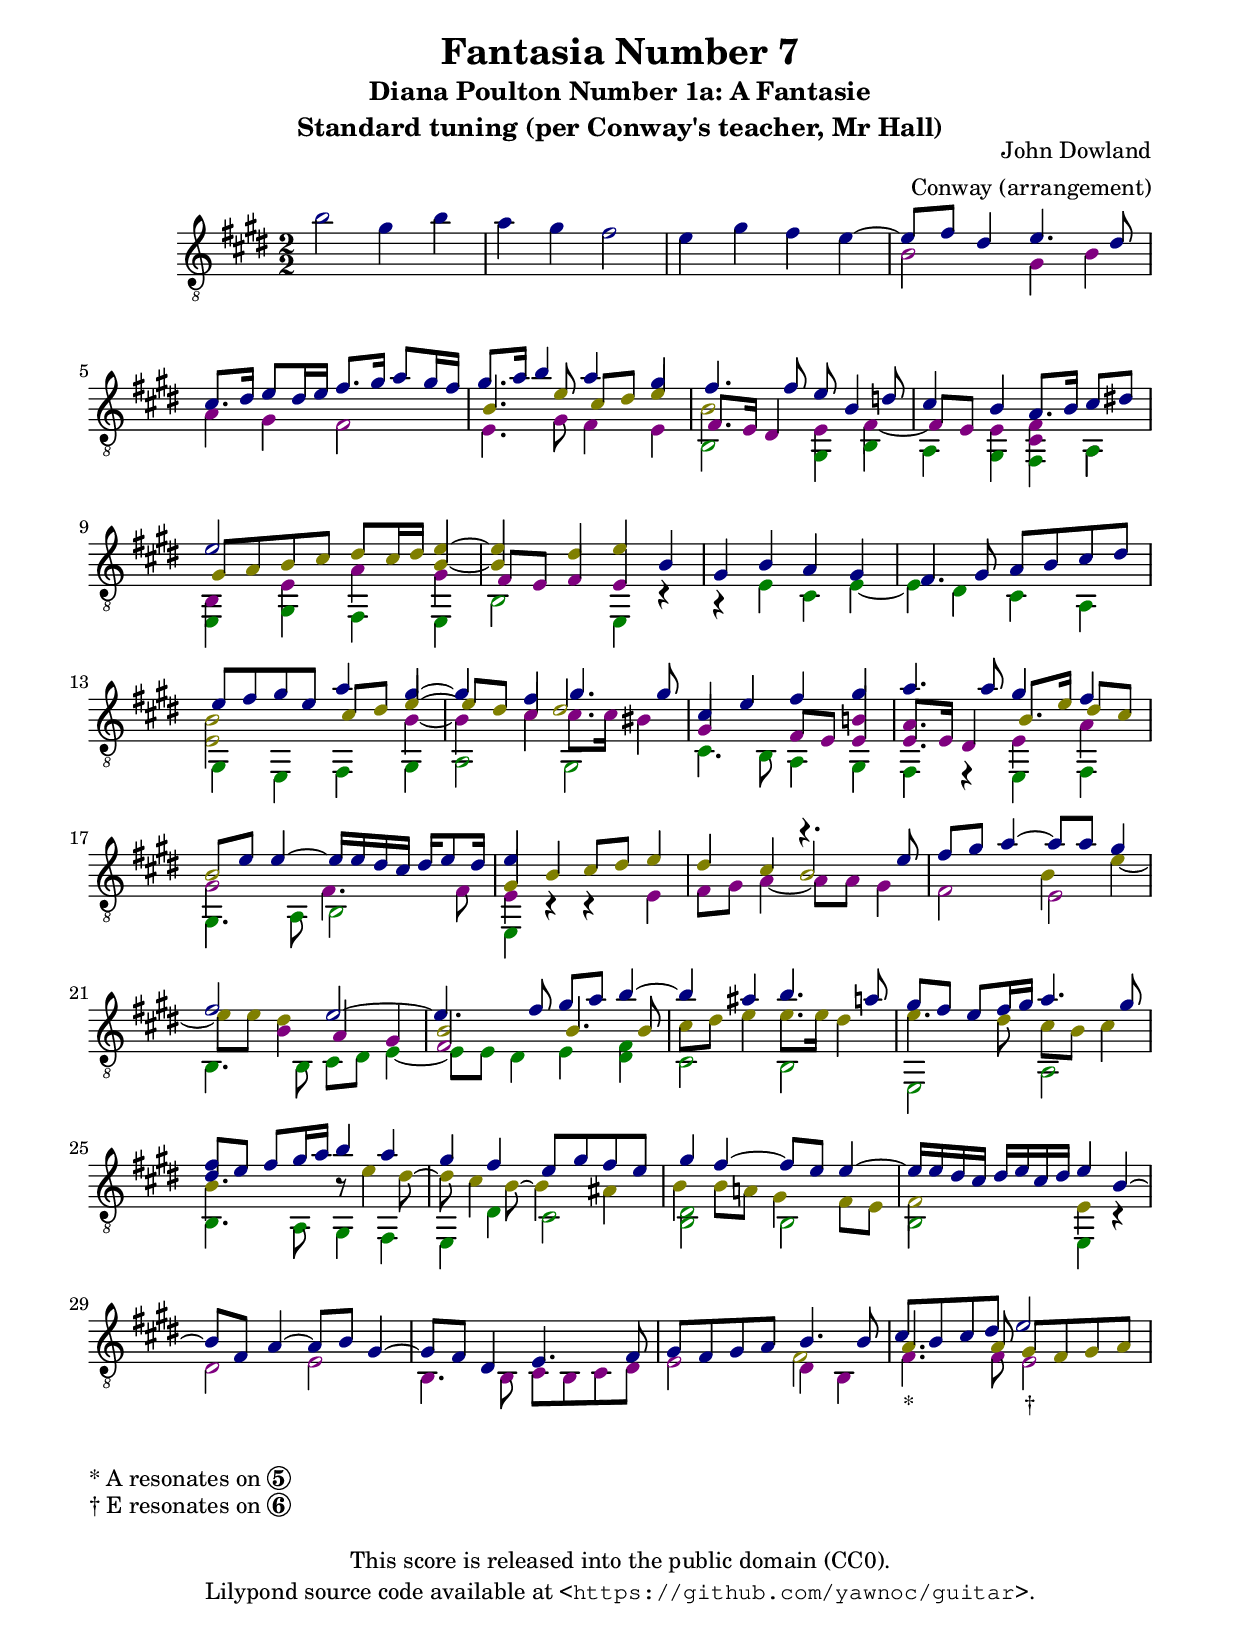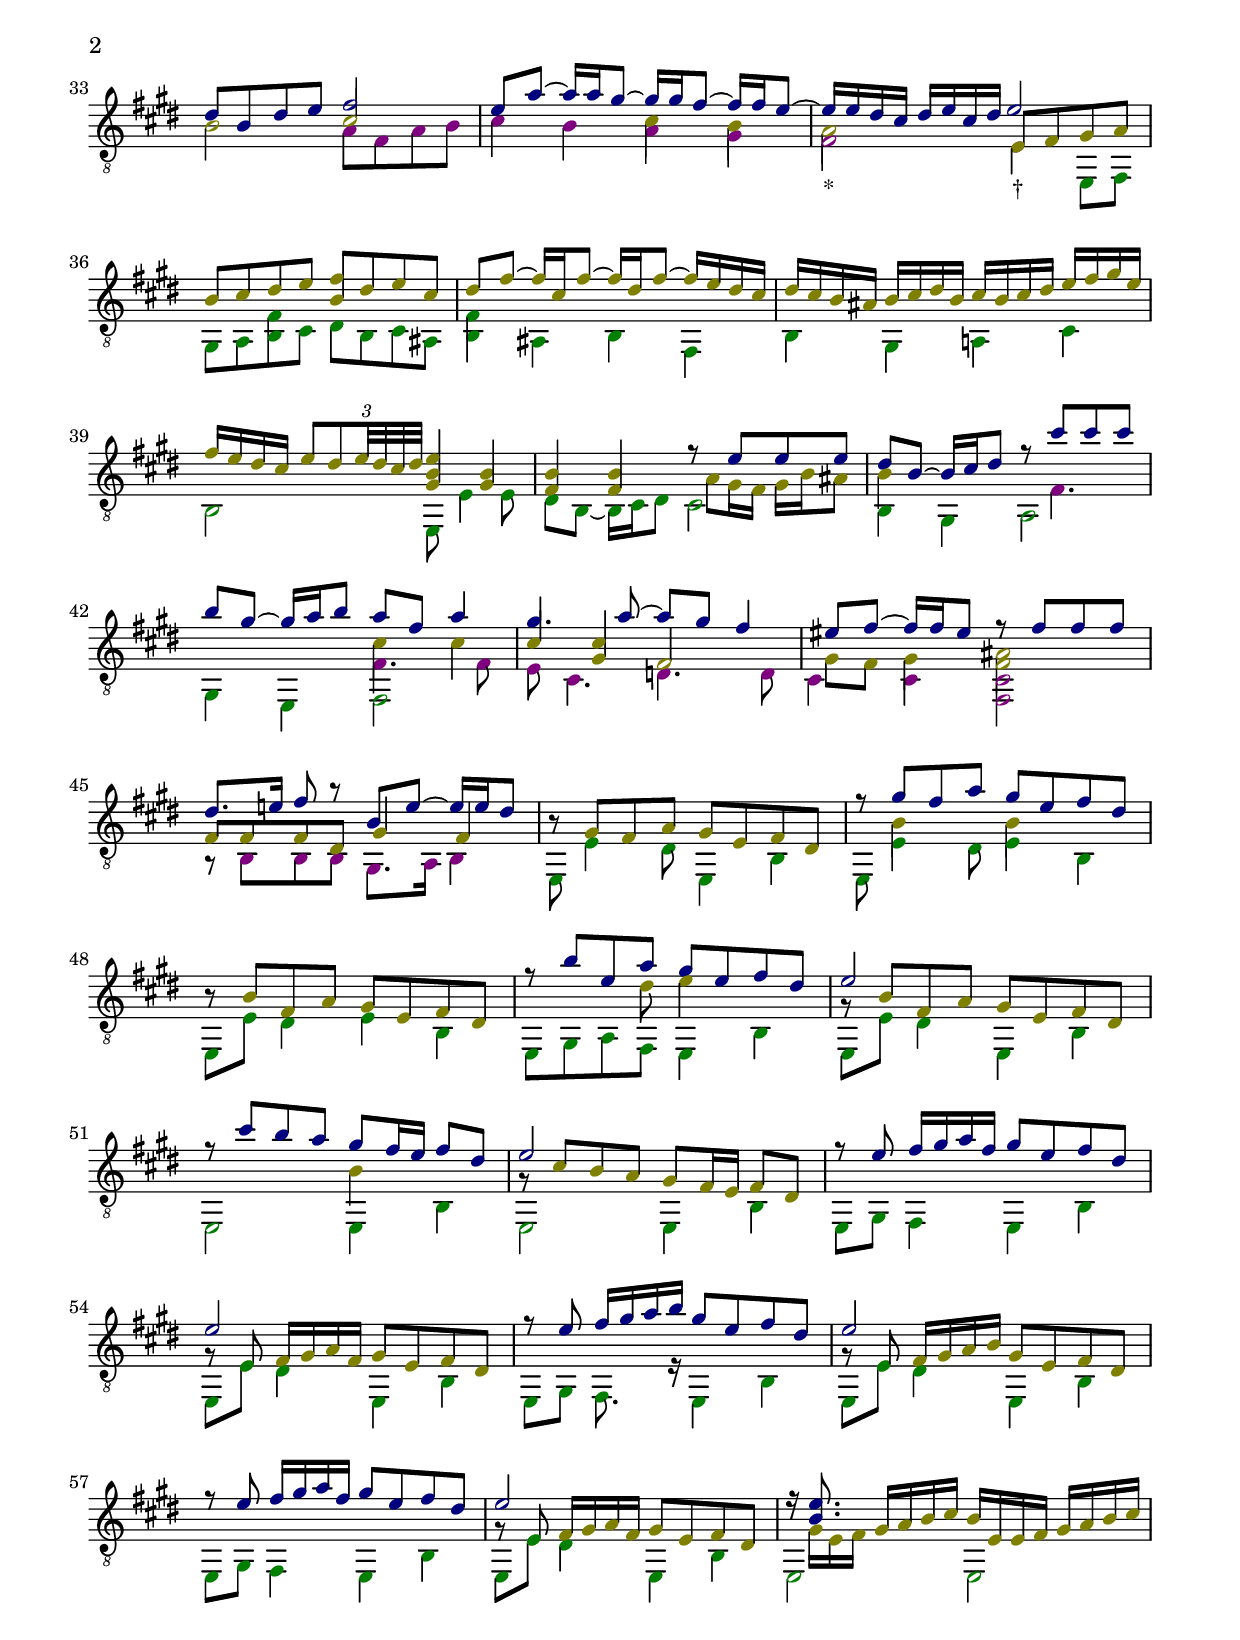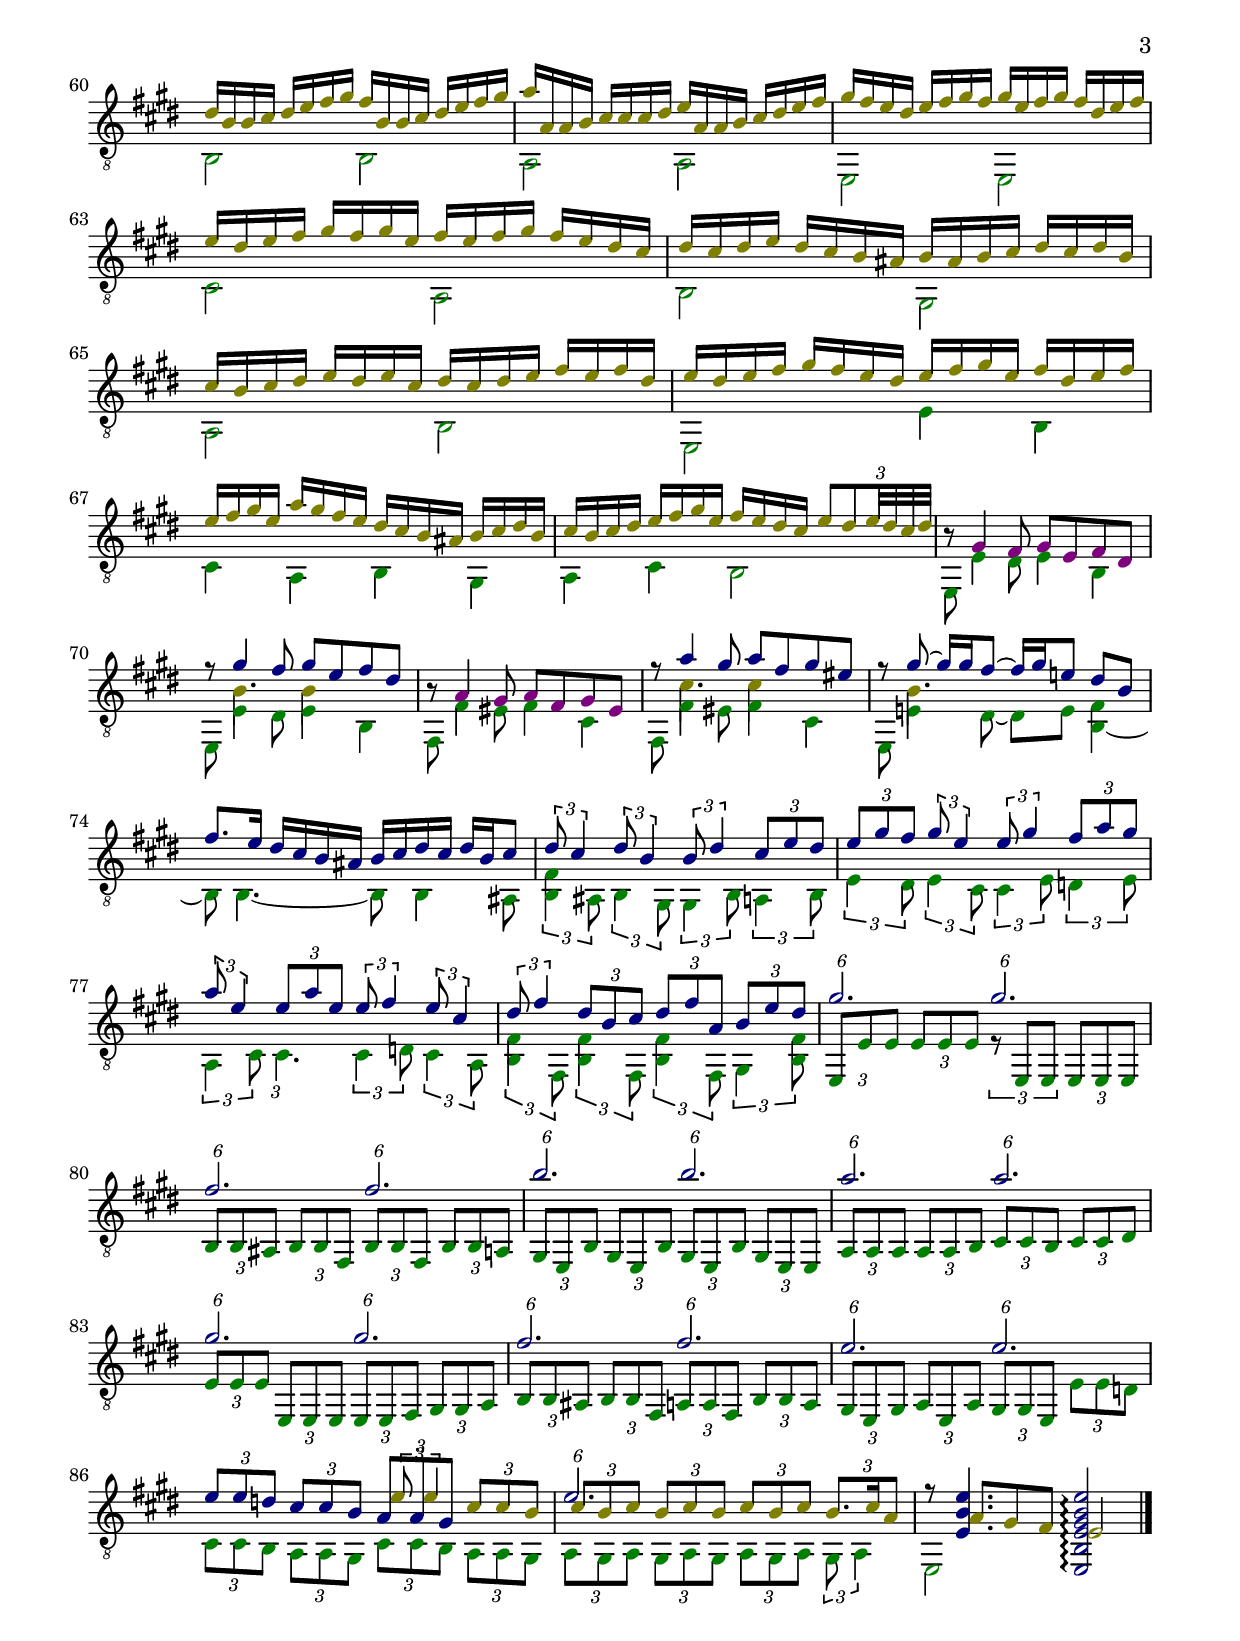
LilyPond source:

\version "2.18.2"


%%%%%%%%%%%%%%%%%%%%%%%%%%%%%%%%%%%%%%%%%%%%%%%%%%%%%%%%%%%%%%%%
% General
%%%%%%%%%%%%%%%%%%%%%%%%%%%%%%%%%%%%%%%%%%%%%%%%%%%%%%%%%%%%%%%%

\paper {
  top-margin = 1.5\cm
  left-margin = 1.5\cm
  right-margin = 1.5\cm
  bottom-margin = 1.5\cm
  ragged-last-bottom = ##f
  footnote-separator-markup = \markup { \vspace #1.5 }
}

globalSettings = {
  \accidentalStyle modern
  \compressFullBarRests
  \mergeDifferentlyHeadedOn
  \mergeDifferentlyDottedOn
  \numericTimeSignature
  \pointAndClickOff
  \override TextScript.extra-offset = #'(0 . 0.7)
  \override Score.FootnoteItem.annotation-line = ##f
}

origin-url = "https://github.com/yawnoc/guitar"

\header {
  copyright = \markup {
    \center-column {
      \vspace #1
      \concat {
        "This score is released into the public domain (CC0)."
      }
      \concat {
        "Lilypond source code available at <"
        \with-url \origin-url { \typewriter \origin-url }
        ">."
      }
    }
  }
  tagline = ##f
}

triplet = #(define-music-function
  (parser location music) (ly:music?)
  #{
    \tuplet 3/2 { $music }
  #}
)

tripletDuple = #(define-music-function
  (parser location music) (ly:music?)
  #{
    \tuplet 6/4 { $music }
  #}
)

overrideBeamedStemLengths = #(define-scheme-function
  (parser location lengths) (list?)
  #{
    \override Stem.details.beamed-lengths = $lengths
  #}
)
revertBeamedStemLengths = { \revert Stem.details.beamed-lengths }

overrideBeamVerticalPositions = #(define-scheme-function
  (parser location positions) (pair?)
  #{
    \override Beam.positions = $positions
  #}
)

%%%%%%%%%%%%%%%%%%%%%%%%%%%%%%%%%%%%%%%%%%%%%%%%%%%%%%%%%%%%%%%%
% Semantic bar lines
%%%%%%%%%%%%%%%%%%%%%%%%%%%%%%%%%%%%%%%%%%%%%%%%%%%%%%%%%%%%%%%%

barLineGoto = { \bar "||" }
barLineKeyChange = { \bar "||" }
barLineEnd = { \bar "|." }

%%%%%%%%%%%%%%%%%%%%%%%%%%%%%%%%%%%%%%%%%%%%%%%%%%%%%%%%%%%%%%%%
% Guitar notation
%%%%%%%%%%%%%%%%%%%%%%%%%%%%%%%%%%%%%%%%%%%%%%%%%%%%%%%%%%%%%%%%

stringNumbersAbove = { \set stringNumberOrientations = #'(up) }
stringNumbersBelow = { \set stringNumberOrientations = #'(down) }

fingeringAbove = { \set fingeringOrientations = #'(up) }
fingeringBelow = { \set fingeringOrientations = #'(down) }
fingeringAleft = { \set fingeringOrientations = #'(left) }
fingeringAright = { \set fingeringOrientations = #'(right) }

startGraceMusic = {
  <>(
  \override Fingering.font-size = -6
}
stopGraceMusic = {
  \revert Fingering.font-size
  <>)
}

overrideHorizontalShift = #(define-scheme-function
  (parser location distance) (number?)
  #{
    \override NoteColumn.force-hshift = $distance
  #}
)
revertHorizontalShift = { \revert NoteColumn.force-hshift }

barreSpan = #(define-music-function
  (parser location label offsetPair music)
  (string? (pair? (cons 0 0)) ly:music?)
  (let
    (
      (elements (extract-named-music music '(NoteEvent EventChord)))
    )
    (if
      (pair? elements)
      (let
        (
          (first-element (first elements))
          (last-element (last elements))
        )
        (set!
          (ly:music-property first-element 'articulations)
          (cons
            (make-music 'TextSpanEvent 'span-direction -1)
            (ly:music-property first-element 'articulations)
          )
        )
        (set!
          (ly:music-property last-element 'articulations)
          (cons
            (make-music 'TextSpanEvent 'span-direction 1)
            (ly:music-property last-element 'articulations)
          )
        )
      )
    )
  )
  #{
    \once \override TextSpanner.font-shape = #'upright
    \once \override TextSpanner.style = #'line
    \once \override TextSpanner.extra-offset = #offsetPair
    \once \override TextSpanner.bound-details = #`(
      (left
        (text . ,#{ \markup { \raise #-0.7 { #label \hspace #0.7 }} #})
        (Y . 0)
        (padding . -0.8)
        (attach-dir . -2)
      )
      (right
        (text . ,#{ \markup { \draw-line #'(0 . -1.3) } #}) ;; draw hook
        (Y . 0)
        (padding . -0.5)
        (attach-dir . 2)
      )
    )
    \once \override TextSpanner #'after-line-breaking = #(lambda (grob)
      (let*
        (
          (originalGrob (ly:grob-original grob))
          (splitGrobs (ly:spanner-broken-into originalGrob))
        )
        (if
          (and
            (>= (length splitGrobs) 2)
            (not (eq? (car (last-pair splitGrobs)) grob))
          )
          (begin
            (ly:grob-set-nested-property! grob
              '(bound-details right text)
              #{ \markup { \draw-line #'(0 . 0) } #} ;; suppress draw hook
            )
            (ly:grob-set-property! grob
              'extra-offset
              (cons
                (car offsetPair)
                (+ (cdr offsetPair) 0.7) ;; correction for suppressed hook
              )
            )
            (ly:grob-set-nested-property! grob
              '(bound-details right padding)
              #'-3 ;; increase spanner length
            )
          )
        )
      )
    )
    $music
  #}
)

barre = #(define-scheme-function
  (parser location label) (string?)
  #{
    \markup {
      \center-align {
        \hspace #0.7
        $label
      }
    }
  #}
)

nudgeNextBarre = #(define-scheme-function
  (parser location distance) (number?)
  #{
    \once \override TextScript.X-offset = $distance
  #}
)

position = #(define-scheme-function
  (parser location label) (string?)
  #{
    \markup {
      \center-align {
        \hspace #0.5
        $label
      }
    }
  #}
)

#(define-markup-command
  (markupString layout properties stringNumber) (markup?)
  (interpret-markup layout properties
    #{
      \markup \circle { \bold #stringNumber }
    #}
  )
)

#(define-markup-command
  (resonatesOn layout properties note stringNumber) (markup? markup?)
  (interpret-markup layout properties
    #{
      \markup { #note "resonates on" \markupString #stringNumber }
    #}
  )
)

%%%%%%%%%%%%%%%%%%%%%%%%%%%%%%%%%%%%%%%%%%%%%%%%%%%%%%%%%%%%%%%%
% Goto statements
%%%%%%%%%%%%%%%%%%%%%%%%%%%%%%%%%%%%%%%%%%%%%%%%%%%%%%%%%%%%%%%%

overrideGotoVisibility = {
  \once \override Score.RehearsalMark #'break-visibility = #'#(#t #t #f)
}

makeGotoMark = #(define-scheme-function
  (parser location label) (string?)
  #{
    \mark \markup { \small \italic $label }
  #}
)

simultaneousMarkSeparator = {
  \cadenzaOn
    s1073741824 % stupid, but works
  \cadenzaOff
}

coda = {
  \overrideGotoVisibility
  \mark \markup { \musicglyph #"scripts.coda" }
}

fine = {
  \overrideGotoVisibility
  \makeGotoMark Fine
}

dcAlCoda = {
  \overrideGotoVisibility
  \makeGotoMark "D.C. al Coda"
}

dcAlFine = {
  \overrideGotoVisibility
  \makeGotoMark "D.C. al Fine"
}

toCoda = {
  \overrideGotoVisibility
  \makeGotoMark "to Coda"
}



\header {
  title = "Fantasia Number 7"
  subtitle = \markup {
    \center-column {
      "Diana Poulton Number 1a: A Fantasie"
      "Standard tuning (per Conway's teacher, Mr Hall)"
    }
  }
  composer = "John Dowland"
  arranger = "Conway (arrangement)"
}


initialSignatures = {
  \clef "treble_8"
  \key e \major
  \time 2/2
  \set Timing.beamExceptions = #'()
  \set Timing.baseMoment = #(ly:make-moment 1/4)
  \set Timing.beatStructure = #'(1 1 1 1)
  \set Timing.beamExceptions = #'(
    (
      end
        .
      (
        ((1 . 8) . (4 4)) ;; quavers by fours
        ((1 . 12) . (3 3 3 3)) ;; anything shorter by beat
      )
    )
  )
}


highVoiceMusic = {
  
  \override NoteHead.color = #darkblue
  
  % Main theme high
  \barNumberCheck #1
  \relative c'' {
    \stemDown
    b2 gis4 b |
    a gis fis2 |
    e4 gis fis e~ |
    \stemUp
    e8 fis dis4 e4. dis8 |
    cis8. dis16 e8 dis16 e fis8. gis16 a8 gis16 fis |
    gis8. a16 b4 a gis |
    \once \overrideHorizontalShift #0.3 fis4. fis8 e8 b4 d8 |
    cis4 b a8. b16 cis8 dis |
    e2 s2 |
    s2 s4
  }
  
  % Main theme low
  \barNumberCheck #10
  \relative c' {
    b4 |
    gis b a gis |
    fis4. gis8 a b cis dis |
    e fis gis e a4 gis~ |
    gis
      \shiftOn
        \once \overrideHorizontalShift #0
        fis
      \shiftOff
      \once \overrideHorizontalShift #0.45 gis4. gis8 |
    cis,4 e fis gis |
    a4. a8 gis4 fis |
    b,8 e e4~ e16 e dis cis dis16 e8 dis16 |
    e4
  }
  
  % Tee-tee taa high
  \barNumberCheck #18
  \relative c'' {
    s4 s2 |
    s2 c4.\rest e,8 |
    fis8 gis a4~ a8 a gis4 |
    fis2 e2~ |
    \once \overrideHorizontalShift #-0.25 e4. fis8 gis8 a b4~ |
    b ais b4. a8 |
    gis8 fis e8 fis16 gis a4. gis8 |
    <fis dis>8 e fis8 gis16 a b4 a |
    gis fis e8 gis fis e |
    gis4 fis~ fis8 e e4~ |
    e16 e dis cis dis e cis dis e4
  }
  
  % Tee-tee taa low
  \barNumberCheck #28
  \relative c' {
    b4~ |
    b8 fis a4~ a8 b gis4~ |
    gis8 fis dis4 e4. fis8 |
    gis fis gis a b4. b8 |
    \shiftOn
    \overrideHorizontalShift #-0.45 cis b cis dis e2 |
    \revertHorizontalShift
    dis8 b dis e \once \overrideHorizontalShift #0 fis2 |
    \shiftOff
    e8 a~ a16 a gis8~ gis16 gis fis8~ fis16 fis e8~ |
    e16 e dis cis dis e cis dis
      \shiftOn
        \once \overrideHorizontalShift #-0.3 e2 |
      \shiftOff
  }
  
  % Ascending scale
  \barNumberCheck #36
  {
    s1 * 3 |
    s2
  }
  
  % Tee-tee-tee
  \barNumberCheck #39
  \relative c' {
    s2 |
    s2 r8 e e e |
    dis b~ b16 cis dis8 r8 cis' cis cis |
    b8 gis~ gis16 a b8 a8 fis a4 |
    gis4. a8~ a gis fis4 |
    eis8 fis~ fis16 fis eis8 r8 fis fis fis |
    dis8. e16 fis8 r b,8 e~ e16 e dis8 |
  }
  
  % Majestic theme
  \barNumberCheck #46
  \relative c'' {
    s1 |
    r8 gis fis a gis e fis dis |
    s1 |
    r8 b' e, a gis e fis dis |
    e2 s2 |
    r8 cis' b a gis8 fis16 e fis8 dis |
    e2 s2 |
    r8 e fis16 gis a fis gis8 e fis dis |
    e2 s2 |
    r8 e fis16 gis a b gis8 e fis dis |
    e2 s2 |
    r8 e fis16 gis a fis gis8 e fis dis |
    e2 s2 |
  }
  
  % Scale runs
  \barNumberCheck #59
  \relative c' {
    r16 <e b>8. s4 s2 |
    s1 * 9 |
  }
  
  % Majestic interlude
  \barNumberCheck #69
  \relative c'' {
    s1 |
    r8 gis4 fis8 gis e fis dis |
    s1 |
    r8 a'4 gis8 a fis gis eis |
    r8 gis~ gis16 gis fis8~ fis16 gis e8 dis b |
    fis'8. e16 dis cis b ais
      b16 cis dis cis dis b cis8 |
  }
  
  % Triplet runs
  \barNumberCheck #75
  \relative c' {
    \triplet { dis8 cis4 } \triplet { dis8 b4 }
      \triplet { b8 dis4 } \triplet { cis8 e dis } |
    \triplet { e8 gis fis } \triplet { gis8 e4 }
      \triplet { e8 gis4 } \triplet { fis8 a gis } |
    \triplet { a8 e4 } \triplet { e8 a e }
      \triplet { e8 fis4 } \triplet { e8 cis4 } |
    \triplet { dis8 fis4 } \triplet { dis8 b cis }
      \triplet { dis8 fis a, } \triplet { b e dis } |
    \tripletDuple { gis2. } \tripletDuple { gis } |
    \tripletDuple { fis } \tripletDuple { fis } |
    \tripletDuple { b } \tripletDuple { b } |
    \tripletDuple { a } \tripletDuple { a } |
    \tripletDuple { gis } \tripletDuple { gis } |
    \tripletDuple { fis } \tripletDuple { fis } |
    \tripletDuple { e } \tripletDuple { e } |
    \triplet { e8 e d } \triplet { cis cis b }
      \triplet { a a gis } s4 |
    \tripletDuple { e'2. } s2 |
  }
  
  % Finishing chords
  \barNumberCheck #88
  \relative c {
    r8 <e b' e>4.
      <e, b' e gis b e>2 \arpeggio
      \barLineEnd
  }
  
}


lowVoiceMusic = {
  
  \override NoteHead.color = #darkgreen
  
  % Main theme high
  \barNumberCheck #1
  \relative c {
    s1 * 6 |
    b2 gis4 b |
    a gis fis a |
    e gis fis e |
    b'2 e,4
  }
  
  % Main theme low
  \barNumberCheck #10
  \relative c {
    r4 |
    r4 e cis e~ |
    e dis cis a |
    gis e fis gis |
    a2 gis |
    cis4. b8 a4 gis |
    fis r e fis |
    \shiftOn
    \overrideHorizontalShift #0
      gis4.
    \shiftOff
      a8 b2 |
    e,4
  }
  
  % Tee-tee taa high
  \barNumberCheck #18
  \relative c {
    s4 s4 s4 |
    s1 * 2 |
    b4. b8 cis8 dis e4~ |
    \once \overrideHorizontalShift #1 e8 e dis4 e4 <dis fis> |
    cis2 b |
    e, a |
    b4. a8 gis4 fis |
    e dis' cis2 |
    <b dis> b |
    b e,4
  }
  
  % Tee-tee taa low
  \barNumberCheck #28
  \relative c {
    r4 |
    s1 * 6 |
    s2
  }
  
  % Ascending scale
  \barNumberCheck #35
  \relative c, {
    s4 e8 fis |
    gis a <b fis'> cis dis b cis ais |
    <b fis'>4 ais b fis |
    b gis a cis |
    b2
  }
  
  % Tee-tee-tee
  \barNumberCheck #39
  \relative c, {
    e8 e'4 e8 |
    dis8 b~ b16 cis dis8 cis2 |
    b4 gis a2 |
    gis4 e fis2 |
    s1 * 3 |
  }
  
  % Majestic theme
  \barNumberCheck #46
  \relative c, {
    e8 e'4 dis8 e,4 b' |
    e,8 e'4 dis8 e4 b |
    e,8 e' dis4 e b |
    e,8 gis a fis e4 b' |
    e,8 e' dis4 e, b' |
    e,2 e4 b' |
    e,2 e4 b' |
    e,8 gis fis4 e b' |
    e,8 e' dis4 e, b' |
    e,8[ gis] fis8. r16 e4 b' |
    e,8 e' dis4 e, b' |
    e,8 gis fis4 e b' |
    e,8 e' dis4 e, b' |
  }
  
  % Scale runs
  \barNumberCheck #59
  \relative c, {
    e2 e |
    b' b |
    a a |
    e e |
    cis' a |
    b gis |
    a b |
    e, e'4 b |
    cis a b gis |
    a cis b2 |
  }
  
  % Majestic interlude
  \barNumberCheck #69
  \relative c, {
    e8 e'4 dis8 e4 b |
    e,8 e'4 dis8 e4 b |
    fis8 fis'4 eis8 fis4 cis |
    fis,8 fis'4 eis8 fis4 cis |
    e,8 e'4 dis8~ dis e <b~ fis'>4 |
    b8 b4.~ b8 b4 ais8 |
  }
  
  % Triplet runs
  \barNumberCheck #75
  \relative c {
    \triplet { <b fis'>4 ais8 } \triplet { b4 gis8 }
      \triplet { gis4 b8 } \triplet { a4 b8 } |
    \triplet { e4 dis8 } \triplet { e4 cis8 }
      \triplet { cis4 e8 } \triplet { d4 e8 } |
    \triplet { a,4 cis8 } \triplet { cis4. }
      \triplet { cis4 d8 } \triplet { cis4 a8 } |
    \triplet { <b fis'>4 fis8 } \triplet { <b fis'>4 fis8 }
      \triplet { <b fis'>4 fis8 } \triplet { gis4 <b fis'>8 } |
    \shiftOn
    \stemUp
    \triplet { e,8 e' e } \triplet { e e e }
      \triplet { r e, e } \triplet { e e e } |
    \triplet { b' b ais } \triplet { b b fis }
      \triplet { b b fis } \triplet { b b a } |
    \triplet { gis e b' } \triplet { gis e b' }
      \triplet { gis e b' } \triplet { gis e e } |
    \triplet { a a a } \triplet { a a b }
      \triplet { cis cis b } \triplet { cis cis dis } |
    \triplet { e e e } \triplet { e, e e }
      \triplet { e e fis } \triplet { gis gis a } |
    \triplet { b b ais } \triplet { b b fis }
      \triplet { a a fis } \triplet { b b a } |
    \triplet { gis e gis } \triplet { a e a }
      \triplet { gis gis e }
    \stemDown
    \shiftOff
      \triplet { e' e d } |
    \triplet { cis cis b } \triplet { a a gis }
      \triplet { cis cis b } \triplet { a a gis } |
    \triplet { a gis a } \triplet { gis a gis }
      \triplet { a gis a } \triplet { gis8 a4 } |
  }
  
  % Finishing chords
  \barNumberCheck #88
  \relative c, {
    e2 s2 |
  }
  
}


upperMiddleVoiceMusic = {
  
  \override NoteHead.color = #darkyellow
  
  % Main theme high
  \barNumberCheck #1
  \relative c' {
    s1 * 5 |
    \once \overrideHorizontalShift #0.4 b4. e8
      cis8 dis
      \once \overrideHorizontalShift #0 e4 |
    \stemDown
    \once \overrideHorizontalShift #0 b2 s2 |
    \stemUp
    s1 |
    gis8 a b cis dis8 cis16 \shiftOff dis <e~ b_~>4 |
    <e b> dis e
    \shiftOn
  }
  
  % Main theme low
  \barNumberCheck #10
  \relative c' {
    s4 |
    s1 * 2 |
    \stemDown
    <b e,>2
    \stemUp
      cis8 dis \once \overrideHorizontalShift #0 e4~ |
    e8 dis
      \shiftOff cis4 \shiftOn
      \once \overrideHorizontalShift #-0.75 dis2 |
    s1 |
    s2 \stemUp b8. e16 dis8 cis |
      \shiftOff
      \stemDown
        \once \hide Stem b2
      \stemUp
      \shiftOn
      s2 |
    \once \overrideHorizontalShift #0 gis4
  }
  
  % Tee-tee taa high
  \barNumberCheck #18
  \relative c' {
    b4 cis8 dis e4 |
    dis4 cis b2 |
    \stemDown
    s2 b4 e_~ |
    \once \overrideHorizontalShift #0.9 e8 e
      \once \overrideHorizontalShift #0 dis4 s2 |
    \once \overrideHorizontalShift #0
    \once \hide Stem
      b2
    \stemUp
      b4. b8 |
    \stemDown
    \overrideHorizontalShift #0
    cis8 dis e4 e8. e16 dis4 |
    e4. dis8
      \once \overrideBeamVerticalPositions #'(-2.4 . -2.6) cis8 b
      cis4 |
    b4. s8 b8\rest e4 dis8~ |
    dis8 cis4 b8~
    \revertHorizontalShift
      b4 ais |
    b4 b8 a gis4 fis8 e |
    \overrideHorizontalShift #0
    fis2 e4
    \revertHorizontalShift
    \stemUp
  }
  
  % Tee-tee taa low
  \barNumberCheck #28
  \relative c {
    s4 |
    s1 * 2 |
    s2 \stemDown fis2 \stemUp |
    \shiftOff
    \footnote "*" #'(0 . -4) \markup { "*" \resonatesOn A 5 }
    a4. a8 gis fis gis a |
    \stemDown b2 \stemUp cis |
    \shiftOn
    s2
      \stemDown
      \overrideHorizontalShift #0
      cis4 b |
    \footnote "*" #'(0 . -4) \markup { }
    a2
      \stemUp
      \revertHorizontalShift
  }
  
  % Ascending scale
  \barNumberCheck #35
  \relative c {
    \shiftOff
    e8 fis gis a |
    b cis dis e <fis b,> dis e cis |
    dis fis~ fis16 cis fis8~ fis16 dis fis8~ fis16 e dis cis |
    dis cis b ais b cis dis b cis b cis dis e fis gis e |
    fis e dis cis \triplet { e8 dis e32 dis cis dis } <e b gis>4
    \shiftOn
  }
  
  % Tee-tee-tee
  \barNumberCheck #39
  \relative c' {
    <b gis>4 |
    <b fis> <b fis>
      \stemDown
      \once \overrideHorizontalShift #1.3
      a8 gis16 fis gis16 b ais8 |
    \once \overrideHorizontalShift #0 b4 s4 s2 |
    s2
      \overrideHorizontalShift #0
      \shiftOnn cis4
      \shiftOn cis |
      \stemUp
    cis <cis gis> fis,2 |
    \shiftOff
    \stemDown
    gis8 fis gis4 <ais fis>2 |
    \stemUp
    \shiftOn
    \once \overrideBeamVerticalPositions #'(0 . 0)
    fis8 fis fis dis
      \revertHorizontalShift
      gis4 fis |
  }
  
  % Majestic theme
  \barNumberCheck #46
  \relative c' {
    b8\rest gis fis a gis e fis dis |
    \overrideHorizontalShift #0
    \stemDown s8 b'4 s8 b4 s4 \stemUp |
    \revertHorizontalShift
    b8\rest b8 fis a gis e fis dis |
    \overrideHorizontalShift #0
    \stemDown s4. dis'8 e4 s4 \stemUp |
    \revertHorizontalShift
    g,8\rest b8 fis a gis e fis dis |
    s2
      \stemDown
        \once \overrideHorizontalShift #0 b'4
      \stemUp
      s4 |
    g8\rest cis b a gis8 fis16 e fis8 dis |
    s1 |
    g8\rest e fis16 gis a fis gis8 e fis dis |
    s1 |
    g8\rest e fis16 gis a b gis8 e fis dis |
    s1 |
    g8\rest e fis16 gis a fis gis8 e fis dis |
  }
  
  % Scale runs
  \barNumberCheck #59
  \relative c' {
    s16 \stemDown gis e fis \stemUp gis a b cis
      b e, e fis gis a b cis |
    dis b b cis dis e fis gis
      fis b, b cis dis e fis gis |
    a a, a b cis cis cis dis
      e a, a b cis dis e fis |
    gis fis e dis e fis gis fis
      gis e fis gis fis dis e fis |
    e dis e fis gis fis gis e
      fis e fis gis fis e dis cis |
    dis cis dis e dis cis b ais
      b ais b cis dis cis dis b |
    cis b cis dis e dis e cis
      dis cis dis e fis e fis dis |
    e dis e fis gis fis e dis
      e fis gis e
      fis dis e fis |
    e fis gis e
      a gis fis e
      dis cis b ais
      b cis dis b |
    cis b cis dis
      e fis gis e
      fis e dis cis
      \triplet { e8 dis e32 dis cis dis } |
  }
  
  % Majestic interlude
  \barNumberCheck #69
  \relative c' {
    \overrideHorizontalShift #0
    \stemDown
    s1 |
    s8 b4. b4 s4 |
    s1 |
    s8 cis4. cis4 s4 |
    s8 b4. s2 |
    s1 |
    \stemUp
    \revertHorizontalShift
  }
  
  % Triple runs
  \barNumberCheck #75
  \relative c' {
    s1 * 11 |
    s2 \triplet { e8 e4 } \triplet { cis8 cis b } |
    \triplet { cis b cis } \triplet { b cis b }
      \triplet { cis b cis } \triplet { b8. cis16 a8 } |
  }
  
  % Finishing chords
  \barNumberCheck #88
  \relative c' {
    s8 a gis fis e2 |
  }
  
}


lowerMiddleVoiceMusic = {
  
  \override NoteHead.color = #darkmagenta
  
  % Main theme high
  \barNumberCheck #1
  \relative c' {
    s1 * 3 |
    \shiftOff
    b2 gis4 b |
    a gis fis2 |
    \once \overrideHorizontalShift #0.3 e4. gis8 fis4 e |
    \shiftOn
    \stemUp
    \overrideBeamedStemLengths #'(3)
    fis8. e16 dis4 \stemDown
    \revertBeamedStemLengths
      \overrideHorizontalShift #0 e4 fis~ |
      \revertHorizontalShift
    \stemUp
    fis8 e \stemDown
      \overrideHorizontalShift #0 e4 <cis fis>4 a |
    b e a gis |
      \revertHorizontalShift
    \stemUp
    fis8 e
      \overrideHorizontalShift #0 fis4 e
      \revertHorizontalShift
    \stemDown
  }
  
  % Main theme low
  \barNumberCheck #10
  \relative c {
    s4 |
    s1 * 2 |
    s2 s4 \overrideHorizontalShift #0 b'4~ |
    b \revertHorizontalShift
      \shiftOff cis \shiftOn
      \once \overrideHorizontalShift #0.3
        cis8. cis16
      bis4 |
    \stemUp
    \once \overrideHorizontalShift #0 gis4 s4
      \once \overrideHorizontalShift #0 fis8 e
      \once \overrideHorizontalShift #0 <e b'>4 |
    \once \overrideHorizontalShift #0 <e a>8. e16 dis4
      \stemDown
      \overrideHorizontalShift #0 e4 a |
      \revertHorizontalShift
    \shiftOnn
      \once \overrideHorizontalShift #0 gis2
    \shiftOn
      fis4. fis8 |
    \once \overrideHorizontalShift #0 e4
  }
  
  % Tee-tee taa high
  \barNumberCheck #18
  \relative c {
    \shiftOff
    r4 r e |
    fis8 gis a4~ a8 a gis4 |
    fis2 e |
    \shiftOn
    \stemUp
    s4
      \once \overrideHorizontalShift #0
      \once \hide Stem
        b'
      a gis |
    \once \overrideHorizontalShift #0 fis2 s2 |
    \stemDown
    s1 * 5 |
    s2 s4
  }
  
  % Tee-tee taa low
  \barNumberCheck #28
  \relative c {
    s4 |
    \shiftOff
    dis2 e |
    b4. b8 cis b cis dis |
    e2 dis4 b |
    fis'4. fis8
      \footnote "†" #'(0 . -2.5) \markup { "†" \resonatesOn E 6 }
      e2 |
    s2 a8 fis a b |
    cis4 b a gis |
    fis2
      \footnote "†" #'(0 . -2.5) \markup { }
      e4
    \shiftOn
  }
  
  % Ascending scale
  \barNumberCheck #35
  {
    s4 |
    s1 * 3 |
    s2
  }
  
  % Tee-tee-tee
  \barNumberCheck #39
  \relative c {
    s2 |
    s1 |
    s2 s8 fis4. |
    s2 \once \overrideHorizontalShift #0 fis4. fis8 |
    e8 cis4. d4. d8 |
    \once \overrideHorizontalShift #-1.3 cis4
    \overrideHorizontalShift #0
    cis <cis fis,>2 |
    \revertHorizontalShift
    r8 b b b gis8. a16 b4 |
  }
  
  % Majestic theme
  \barNumberCheck #46
  {
    s1 * 13 |
  }
  
  % Scale runs
  \barNumberCheck #59
  {
    s1 * 10 |
  }
  
  % Majestic interlude
  \barNumberCheck #69
  \relative c' {
    \stemUp
    b8\rest gis4 fis8 gis e fis dis |
    s1 |
    b'8\rest a4 gis8 a fis gis eis |
    s1 * 3 |
    \stemDown
  }
  
}


allMusic = {
  \new Staff \with {
    midiInstrument = #"acoustic guitar (nylon)"
  }
  \globalSettings
  \initialSignatures
  <<
    << \highVoiceMusic >>
      \\
    << \lowVoiceMusic >>
      \\
    << \upperMiddleVoiceMusic >>
      \\
    << \lowerMiddleVoiceMusic >>
  >>
}


\score {
  \allMusic
}

\score {
  \allMusic
  \midi { }
}
